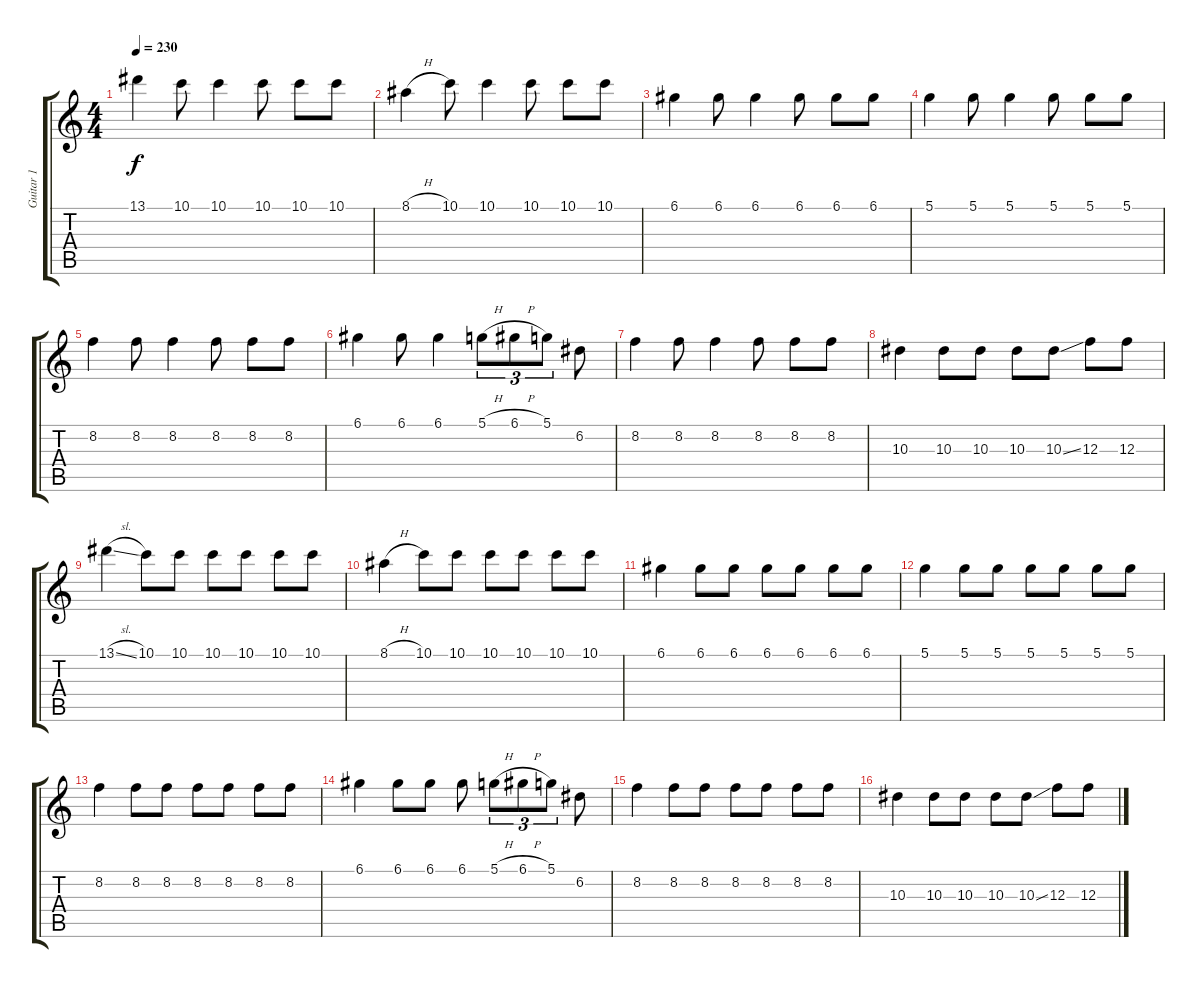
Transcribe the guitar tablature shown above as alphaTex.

\track ("Guitar 1" "Guitar 1") {instrument distortionguitar}
\staff {score tabs}
\tuning (D4 A3 F3 C3 G2 C2) {hide}
\ts (4 4)
\tempo 230
\clef g2
\ks c
13.1.4{dy f} 10.1.8 10.1.4 10.1.8 10.1.8 10.1.8 |
8.1{h}.4 10.1.8 10.1.4 10.1.8 10.1.8 10.1.8 |
6.1.4 6.1.8 6.1.4 6.1.8 6.1.8 6.1.8 |
5.1.4 5.1.8 5.1.4 5.1.8 5.1.8 5.1.8 |
8.2.4 8.2.8 8.2.4 8.2.8 8.2.8 8.2.8 |
6.1.4 6.1.8 6.1.4 5.1{h}.8{tu (3 2)} 6.1{h}.8{tu (3 2)} 5.1.8{tu (3 2)} 6.2.8 |
8.2.4 8.2.8 8.2.4 8.2.8 8.2.8 8.2.8 |
10.3.4 10.3.8 10.3.8 10.3.8 10.3{ss}.8 12.3.8 12.3.8 |
13.1{sl}.4 10.1.8 10.1.8 10.1.8 10.1.8 10.1.8 10.1.8 |
8.1{h}.4 10.1.8 10.1.8 10.1.8 10.1.8 10.1.8 10.1.8 |
6.1.4 6.1.8 6.1.8 6.1.8 6.1.8 6.1.8 6.1.8 |
5.1.4 5.1.8 5.1.8 5.1.8 5.1.8 5.1.8 5.1.8 |
8.2.4 8.2.8 8.2.8 8.2.8 8.2.8 8.2.8 8.2.8 |
6.1.4 6.1.8 6.1.8 6.1.8 5.1{h}.8{tu (3 2)} 6.1{h}.8{tu (3 2)} 5.1.8{tu (3 2)} 6.2.8 |
8.2.4 8.2.8 8.2.8 8.2.8 8.2.8 8.2.8 8.2.8 |
10.3.4 10.3.8 10.3.8 10.3.8 10.3{ss}.8 12.3.8 12.3.8
